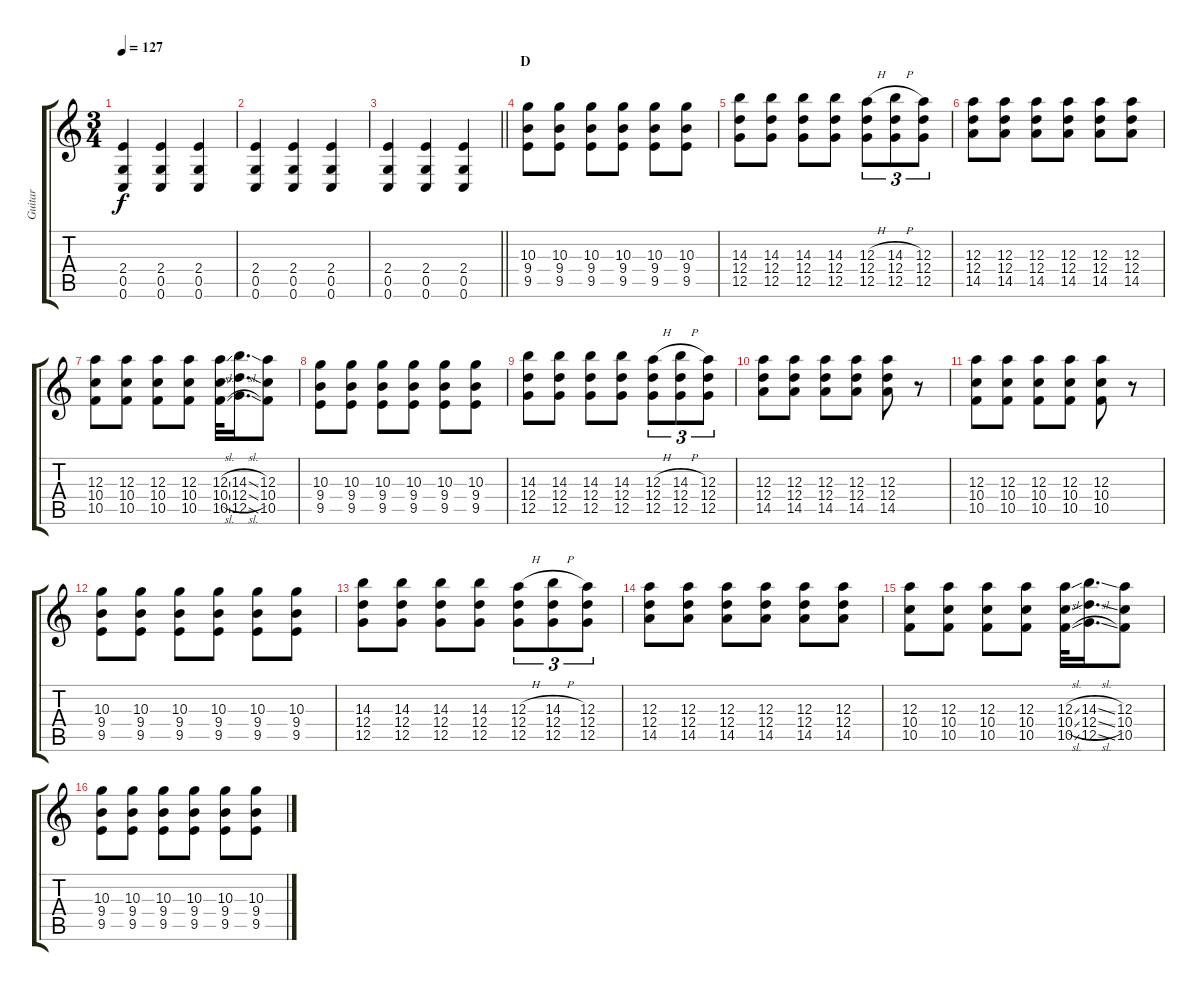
\track ("Guitar" "Guitar") {instrument overdrivenguitar}
\staff {score tabs}
\tuning (G4 E4 A3 D3 G2 C2) {hide}
\ts (3 4)
\tempo 127
\clef g2
\ks c
(2.4 0.5 0.6).4{dy f} (2.4 0.5 0.6).4 (2.4 0.5 0.6).4 |
(2.4 0.5 0.6).4 (2.4 0.5 0.6).4 (2.4 0.5 0.6).4 |
\barLineRight lightlight
(2.4 0.5 0.6).4 (2.4 0.5 0.6).4 (2.4 0.5 0.6).4 |
\section ("" "D")
(10.3 9.4 9.5).8 (10.3 9.4 9.5).8 (10.3 9.4 9.5).8 (10.3 9.4 9.5).8 (10.3 9.4 9.5).8 (10.3 9.4 9.5).8 |
(14.3 12.4 12.5).8 (14.3 12.4 12.5).8 (14.3 12.4 12.5).8 (14.3 12.4 12.5).8 (12.3{h} 12.4 12.5).8{tu (3 2)} (14.3{h} 12.4 12.5).8{tu (3 2)} (12.3 12.4 12.5).8{tu (3 2)} |
(12.3 12.4 14.5).8 (12.3 12.4 14.5).8 (12.3 12.4 14.5).8 (12.3 12.4 14.5).8 (12.3 12.4 14.5).8 (12.3 12.4 14.5).8 |
(12.3 10.4 10.5).8 (12.3 10.4 10.5).8 (12.3 10.4 10.5).8 (12.3 10.4 10.5).8 (12.3{sl} 10.4{sl} 10.5{sl}).32 (14.3{sl} 12.4{sl} 12.5{sl}).16{d} (12.3 10.4 10.5).8 |
(10.3 9.4 9.5).8 (10.3 9.4 9.5).8 (10.3 9.4 9.5).8 (10.3 9.4 9.5).8 (10.3 9.4 9.5).8 (10.3 9.4 9.5).8 |
(14.3 12.4 12.5).8 (14.3 12.4 12.5).8 (14.3 12.4 12.5).8 (14.3 12.4 12.5).8 (12.3{h} 12.4 12.5).8{tu (3 2)} (14.3{h} 12.4 12.5).8{tu (3 2)} (12.3 12.4 12.5).8{tu (3 2)} |
(12.3 12.4 14.5).8 (12.3 12.4 14.5).8 (12.3 12.4 14.5).8 (12.3 12.4 14.5).8 (12.3 12.4 14.5).8 r.8 |
(12.3 10.4 10.5).8 (12.3 10.4 10.5).8 (12.3 10.4 10.5).8 (12.3 10.4 10.5).8 (12.3 10.4 10.5).8 r.8 |
(10.3 9.4 9.5).8 (10.3 9.4 9.5).8 (10.3 9.4 9.5).8 (10.3 9.4 9.5).8 (10.3 9.4 9.5).8 (10.3 9.4 9.5).8 |
(14.3 12.4 12.5).8 (14.3 12.4 12.5).8 (14.3 12.4 12.5).8 (14.3 12.4 12.5).8 (12.3{h} 12.4 12.5).8{tu (3 2)} (14.3{h} 12.4 12.5).8{tu (3 2)} (12.3 12.4 12.5).8{tu (3 2)} |
(12.3 12.4 14.5).8 (12.3 12.4 14.5).8 (12.3 12.4 14.5).8 (12.3 12.4 14.5).8 (12.3 12.4 14.5).8 (12.3 12.4 14.5).8 |
(12.3 10.4 10.5).8 (12.3 10.4 10.5).8 (12.3 10.4 10.5).8 (12.3 10.4 10.5).8 (12.3{sl} 10.4{sl} 10.5{sl}).32 (14.3{sl} 12.4{sl} 12.5{sl}).16{d} (12.3 10.4 10.5).8 |
(10.3 9.4 9.5).8 (10.3 9.4 9.5).8 (10.3 9.4 9.5).8 (10.3 9.4 9.5).8 (10.3 9.4 9.5).8 (10.3 9.4 9.5).8
